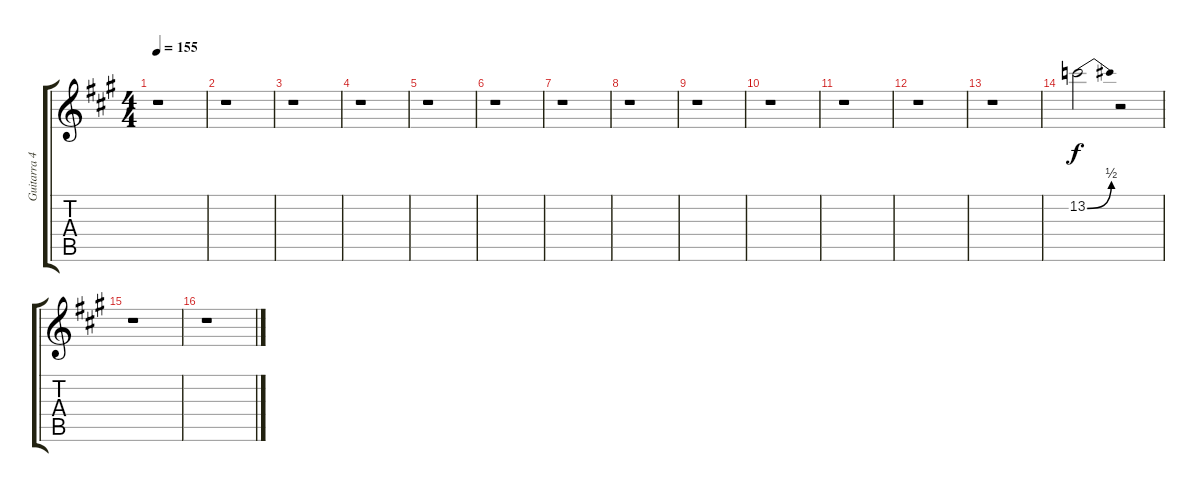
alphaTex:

\track ("Guitarra 4" "Guitarra 4") {instrument distortionguitar}
\staff {score tabs}
\tuning (E4 B3 G3 D3 A2 E2) {hide}
\ts (4 4)
\tempo 155
\clef g2
\ks f#minor
r.1{dy f} |
r.1 |
r.1 |
r.1 |
r.1 |
r.1 |
r.1 |
r.1 |
r.1 |
r.1 |
r.1 |
r.1 |
r.1 |
13.2{be (bend 0 0 60 2)}.2 r.2 |
r.1 |
r.1
